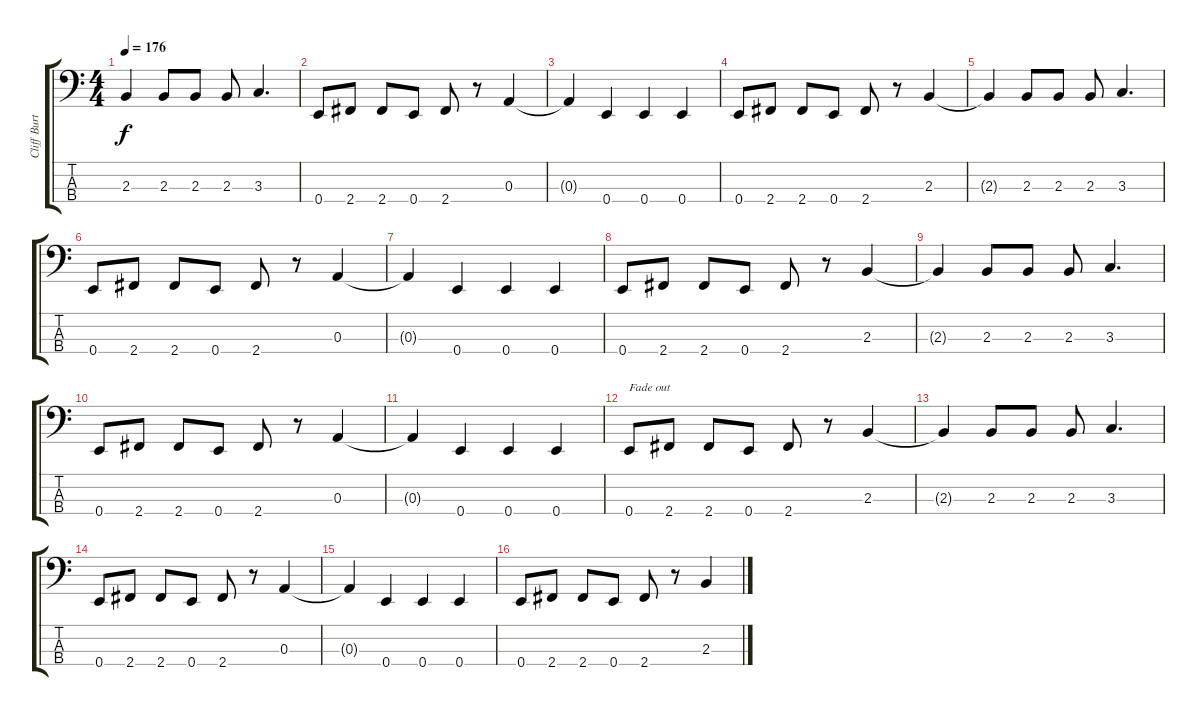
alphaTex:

\track ("Cliff Burton" "Cliff Burt") {instrument electricbasspick}
\staff {score tabs}
\tuning (G2 D2 A1 E1) {hide}
\ts (4 4)
\tempo 176
\clef f4
\ks c
2.3{t}.4{dy f} 2.3.8 2.3.8 2.3.8 3.3.4{d} |
0.4.8 2.4.8 2.4.8 0.4.8 2.4.8 r.8 0.3.4 |
0.3{t}.4 0.4.4 0.4.4 0.4.4 |
0.4.8 2.4.8 2.4.8 0.4.8 2.4.8 r.8 2.3.4 |
2.3{t}.4 2.3.8 2.3.8 2.3.8 3.3.4{d} |
0.4.8 2.4.8 2.4.8 0.4.8 2.4.8 r.8 0.3.4 |
0.3{t}.4 0.4.4 0.4.4 0.4.4 |
0.4.8 2.4.8 2.4.8 0.4.8 2.4.8 r.8 2.3.4 |
2.3{t}.4 2.3.8 2.3.8 2.3.8 3.3.4{d} |
0.4.8 2.4.8 2.4.8 0.4.8 2.4.8 r.8 0.3.4 |
0.3{t}.4 0.4.4 0.4.4 0.4.4 |
0.4.8{txt "Fade out" volume 0} 2.4.8 2.4.8 0.4.8 2.4.8 r.8 2.3.4 |
2.3{t}.4 2.3.8 2.3.8 2.3.8 3.3.4{d} |
0.4.8 2.4.8 2.4.8 0.4.8 2.4.8 r.8 0.3.4 |
0.3{t}.4 0.4.4 0.4.4 0.4.4 |
0.4.8 2.4.8 2.4.8 0.4.8 2.4.8 r.8 2.3.4
